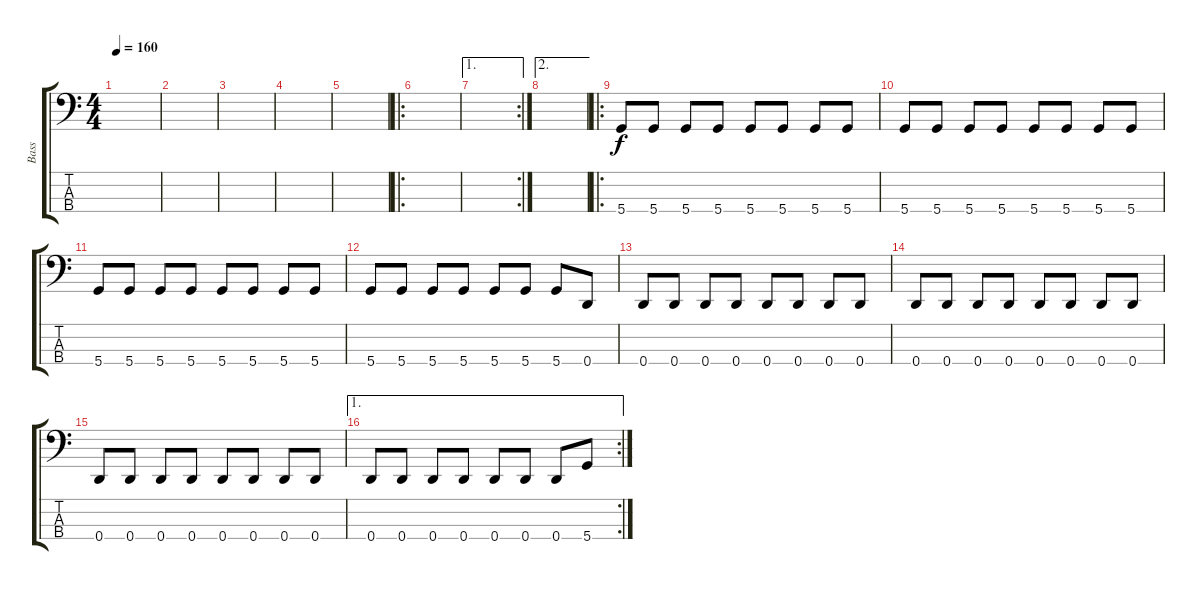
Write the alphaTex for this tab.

\track ("Bass" "Bass") {instrument electricbasspick}
\staff {score tabs}
\tuning (G2 D2 A1 D1) {hide}
\ts (4 4)
\tempo 160
\clef f4
\ks c
|
|
|
|
|
\ro
|
\ae 1
\rc 2
|
\ae 2
|
\ro
5.4.8 5.4.8 5.4.8 5.4.8 5.4.8 5.4.8 5.4.8 5.4.8 |
5.4.8 5.4.8 5.4.8 5.4.8 5.4.8 5.4.8 5.4.8 5.4.8 |
5.4.8 5.4.8 5.4.8 5.4.8 5.4.8 5.4.8 5.4.8 5.4.8 |
5.4.8 5.4.8 5.4.8 5.4.8 5.4.8 5.4.8 5.4.8 0.4.8 |
0.4.8 0.4.8 0.4.8 0.4.8 0.4.8 0.4.8 0.4.8 0.4.8 |
0.4.8 0.4.8 0.4.8 0.4.8 0.4.8 0.4.8 0.4.8 0.4.8 |
0.4.8 0.4.8 0.4.8 0.4.8 0.4.8 0.4.8 0.4.8 0.4.8 |
\ae 1
\rc 2
0.4.8 0.4.8 0.4.8 0.4.8 0.4.8 0.4.8 0.4.8 5.4.8
